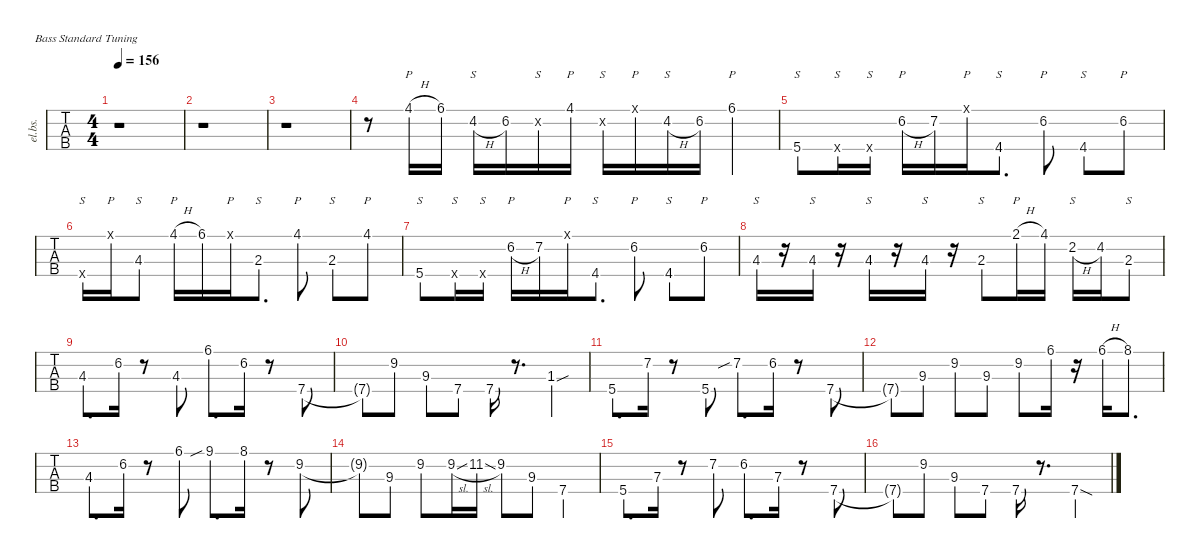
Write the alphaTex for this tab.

\defaultSystemsLayout 4
\hideDynamics
\bracketExtendMode nobrackets
\otherSystemsTrackNameOrientation horizontal
\track ("Electric Bass" "el.bs.") {instrument electricbassfinger}
\staff {tabs}
\tuning (G2 D2 A1 E1)
\ts (4 4)
\tempo 156
\clef f4
\ks c
r.1{dy mf instrument electricbassfinger} |
r.1 |
r.1 |
r.8 4.1{h}.16{p} 6.1{acc #}.16 4.2{h acc #}.16{s} 6.2{acc #}.16 0.2{x}.16{s} 4.1.16{p} 0.2{x}.16{s} 0.1{x}.16{p} 4.2{h acc #}.16{s} 6.2{acc #}.16 6.1{acc #}.4{p} |
5.4.8{s} 0.4{x}.16{s} 0.4{x}.16{s} 6.2{h acc #}.16{p} 7.2.16 0.1{x}.16{p} 4.4{acc #}.8{s d} 6.2{acc #}.8{p} 4.4{acc #}.8{s} 6.2{acc #}.8{p} |
0.4{x}.16{s} 0.1{x}.16{p} 4.3{acc #}.8{s} 4.1{h}.16{p} 6.1{acc #}.16 0.1{x}.16{p} 2.3.8{s d} 4.1.8{p} 2.3.8{s} 4.1.8{p} |
5.4.8{s} 0.4{x}.16{s} 0.4{x}.16{s} 6.2{h acc #}.16{p} 7.2.16 0.1{x}.16{p} 4.4{acc #}.8{s d} 6.2{acc #}.8{p} 4.4{acc #}.8{s} 6.2{acc #}.8{p} |
4.3{acc #}.16{s} r.16 4.3{acc #}.16{s} r.16 4.3{acc #}.16{s} r.16 4.3{acc #}.16{s} r.16 2.3.8{s} 2.1{h}.16{p} 4.1.16 2.2{h}.16{s} 4.2{acc #}.16 2.3.8{s} |
4.3{acc #}.8{d} 6.2{acc #}.16 r.8 4.3{acc #}.8 6.1{acc #}.8{d} 6.2{acc #}.16 r.8 7.4.8 |
7.4{t}.8 9.2.8 9.3{acc #}.8 7.4.8 7.4.16 r.8{d} 1.3{sou acc #}.4 |
5.4.8{d} 7.2.16 r.8 5.4.8 7.2{sib}.8{d} 6.2{acc #}.16 r.8 7.4.8 |
7.4{t}.8 9.3{acc #}.8 9.2.8 9.3{acc #}.8 9.2.8 6.1{acc #}.16 r.16 6.1{h acc #}.16 8.1{acc #}.8{d} |
4.3{acc #}.8{d} 6.2{acc #}.16 r.8 6.1{acc #}.8 9.1{sib}.8{d} 8.1{acc #}.16 r.8 9.2.8 |
9.2{t}.8 9.3{acc #}.8 9.2.8 9.2{sl}.16 11.2{sl acc #}.16 9.2.8 9.3{acc #}.8 7.4.4 |
5.4.8{d} 7.3.16 r.8 7.2.8 6.2{acc #}.8{d} 7.3.16 r.8 7.4.8 |
7.4{t}.8 9.2.8 9.3{acc #}.8 7.4.8 7.4.16 r.8{d} 7.4{sod}.4
